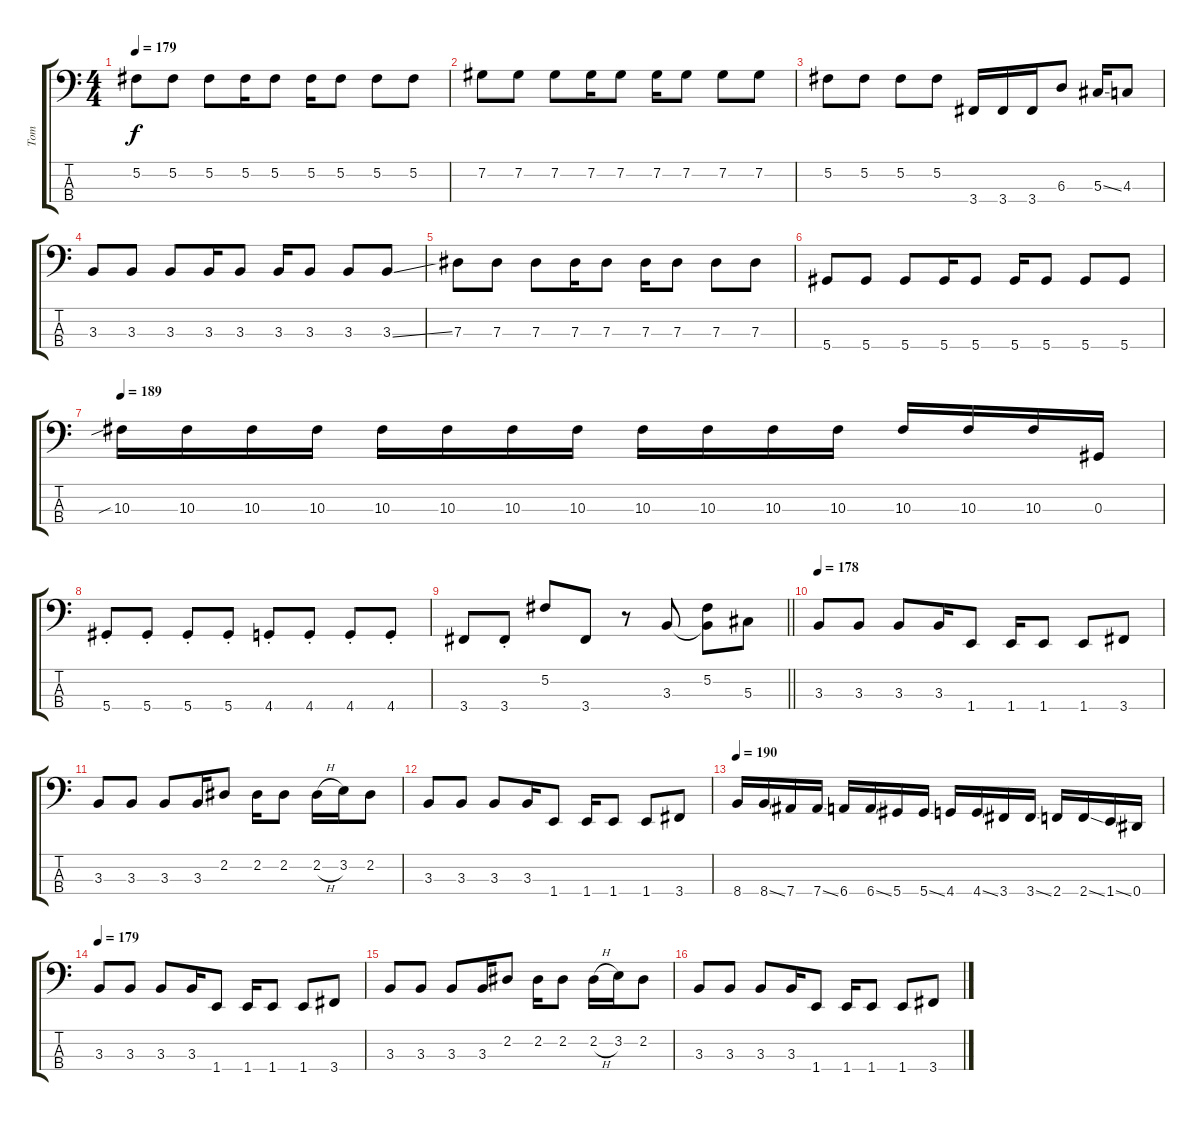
\track ("Tom" "Tom") {instrument electricbasspick}
\staff {score tabs}
\tuning (Gb2 Db2 Ab1 Eb1) {hide}
\ts (4 4)
\tempo 179
\clef f4
\ks c
5.2.8{dy f} 5.2.8 5.2.8 5.2.16 5.2.8 5.2.16 5.2.8 5.2.8 5.2.8 |
7.2.8 7.2.8 7.2.8 7.2.16 7.2.8 7.2.16 7.2.8 7.2.8 7.2.8 |
5.2.8 5.2.8 5.2.8 5.2.8 3.4.16 3.4.16 3.4.16 6.3.8 5.3{ss}.16 4.3.8 |
3.3.8 3.3.8 3.3.8 3.3.16 3.3.8 3.3.16 3.3.8 3.3.8 3.3{ss}.8 |
7.3.8 7.3.8 7.3.8 7.3.16 7.3.8 7.3.16 7.3.8 7.3.8 7.3.8 |
5.4.8 5.4.8 5.4.8 5.4.16 5.4.8 5.4.16 5.4.8 5.4.8 5.4.8 |
\tempo 189
10.3{sib}.16 10.3.16 10.3.16 10.3.16 10.3.16 10.3.16 10.3.16 10.3.16 10.3.16 10.3.16 10.3.16 10.3.16 10.3.16 10.3.16 10.3.16 0.3.16 |
5.4{st}.8 5.4{st}.8 5.4{st}.8 5.4{st}.8 4.4{st}.8 4.4{st}.8 4.4{st}.8 4.4{st}.8 |
\barLineRight lightlight
3.4.8 3.4{st}.8 5.2.8 3.4.8 r.8 3.3.8 (5.2 3.3{t}).8 5.3.8 |
\section ("" "")
\tempo 178
3.3.8 3.3.8 3.3.8 3.3.16 1.4.8 1.4.16 1.4.8 1.4.8 3.4.8 |
3.3.8 3.3.8 3.3.8 3.3.16 2.2.8 2.2.16 2.2.8 2.2{h}.16 3.2.16 2.2.8 |
3.3.8 3.3.8 3.3.8 3.3.16 1.4.8 1.4.16 1.4.8 1.4.8 3.4.8 |
\tempo 190
8.4.16 8.4{ss}.16 7.4.16 7.4{ss}.16 6.4.16 6.4{ss}.16 5.4.16 5.4{ss}.16 4.4.16 4.4{ss}.16 3.4.16 3.4{ss}.16 2.4.16 2.4{ss}.16 1.4{ss}.16 0.4.16 |
\tempo 179
3.3.8 3.3.8 3.3.8 3.3.16 1.4.8 1.4.16 1.4.8 1.4.8 3.4.8 |
3.3.8 3.3.8 3.3.8 3.3.16 2.2.8 2.2.16 2.2.8 2.2{h}.16 3.2.16 2.2.8 |
3.3.8 3.3.8 3.3.8 3.3.16 1.4.8 1.4.16 1.4.8 1.4.8 3.4.8
